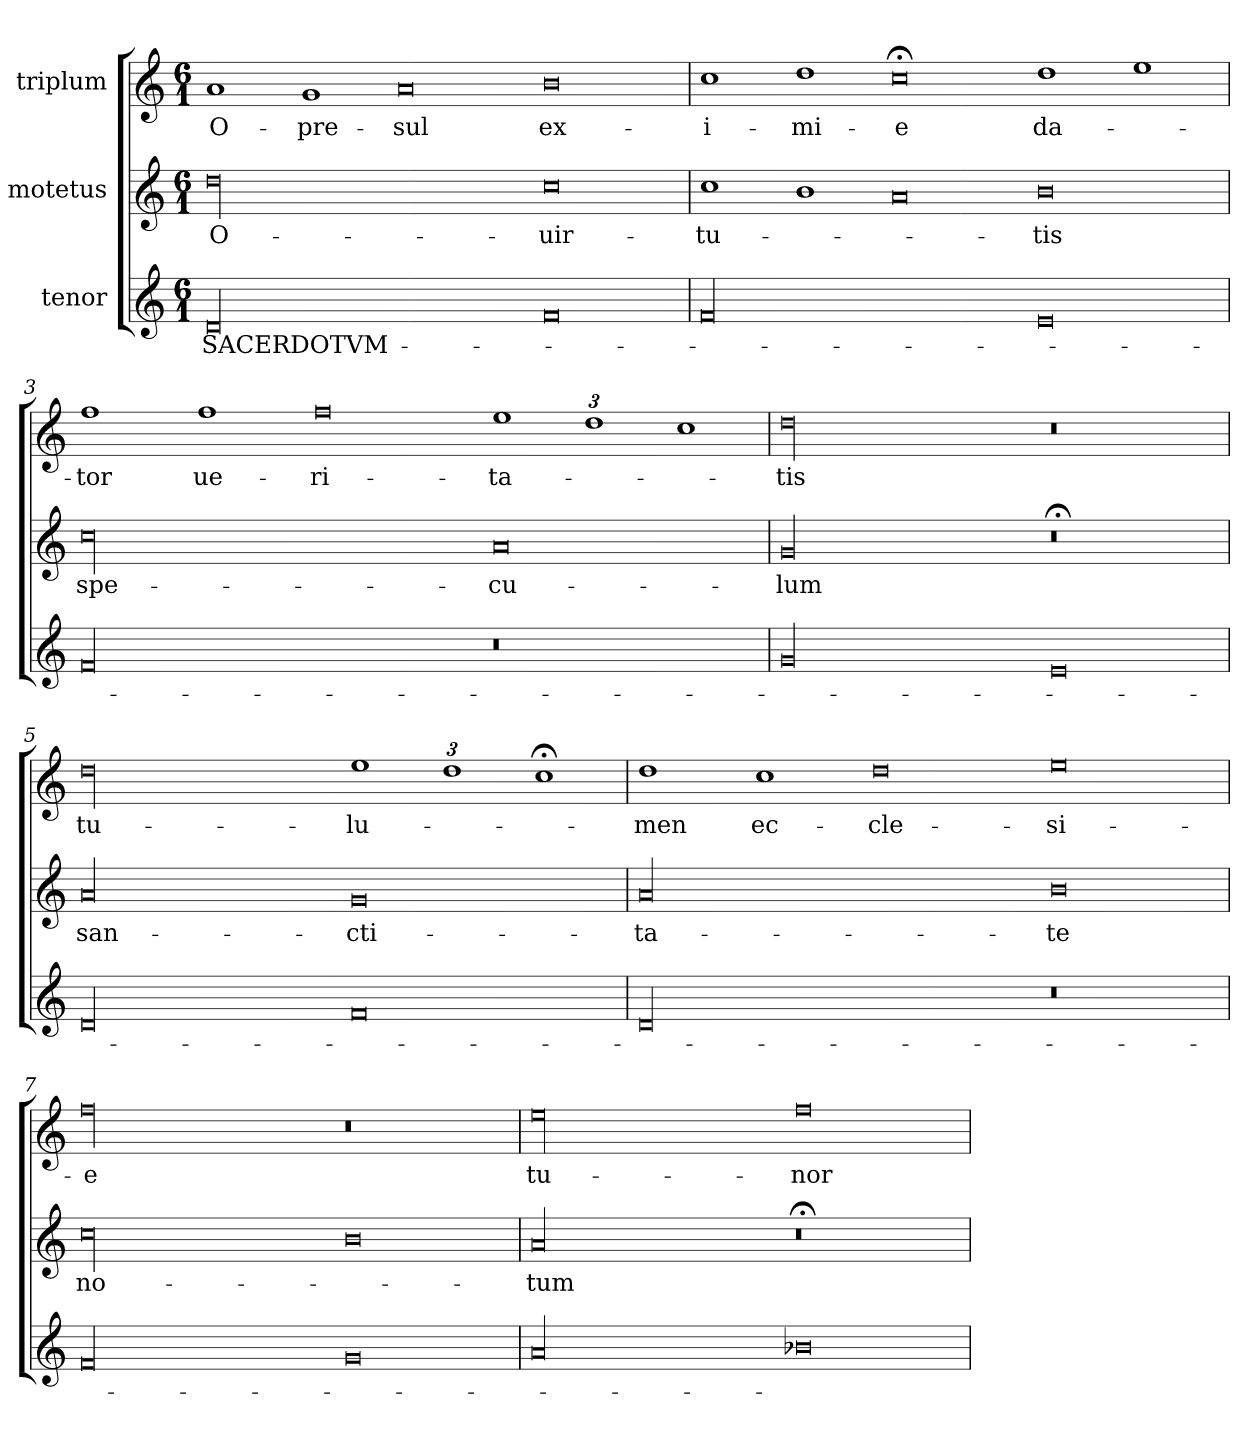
**kern	**text	**kern	**text	**kern	**text
*part3	*part3	*part2	*part2	*part1	*part1
*staff3	*staff3	*staff2	*staff2	*staff1	*staff1
*I"tenor	*	*I"motetus	*	*I"triplum	*
*clefG2	*	*clefG2	*	*clefG2	*
*k[]	*	*k[]	*	*k[]	*
*C:	*	*C:	*	*C:	*
*M6/1	*	*M6/1	*	*M6/1	*
=1	=1	=1	=1	=1	=1
00d/	SACERDOTVM-	00dd\	O-	1a/	O-
.	.	.	.	1g/	pre-
.	.	.	.	0a/	-sul
0f/	.	0cc\	uir-	0b\	ex-
=2	=2	=2	=2	=2	=2
00f/	.	1cc\	-tu-	1cc\	-i-
.	.	1b\	.	1dd\	-mi-
.	.	0a/	.	0cc;<\	-e
0e/	.	0b\	-tis	1dd\	da-
.	.	.	.	1ee\	.
=3	=3	=3	=3	=3	=3
00f/	.	00cc\	spe-	1ff\	-tor
.	.	.	.	1ff\	ue-
.	.	.	.	0ff\	-ri-
*	*	*	*	*Xbrackettup	*
0r	.	0a/	-cu-	3%2ee\	-ta-
.	.	.	.	3%2dd\	.
.	.	.	.	3%2cc\	.
=4	=4	=4	=4	=4	=4
00g/	.	00g/	-lum	00dd\	-tis
0e/	.	0r;<	.	0r	.
=5	=5	=5	=5	=5	=5
00d/	.	00a/	san-	00dd\	tu-
0f/	.	0g/	-cti-	3%2ee\	lu-
.	.	.	.	3%2dd\	.
.	.	.	.	3%2cc;<\	.
=6	=6	=6	=6	=6	=6
00d/	.	00a/	-ta-	1dd\	-men
.	.	.	.	1cc\	ec-
.	.	.	.	0dd\	-cle-
0r	.	0b\	-te	0ee\	-si-
=7	=7	=7	=7	=7	=7
00f/	.	00cc\	no-	00ff\	-e
0g/	.	0b\	.	0r	.
=8	=8	=8	=8	=8	=8
00a/	.	00a/	-tum	00ee\	tu-
0b-X\	.	0r;<	.	0ff\	nor-
=	=	=	=	=	=
*-	*-	*-	*-	*-	*-
